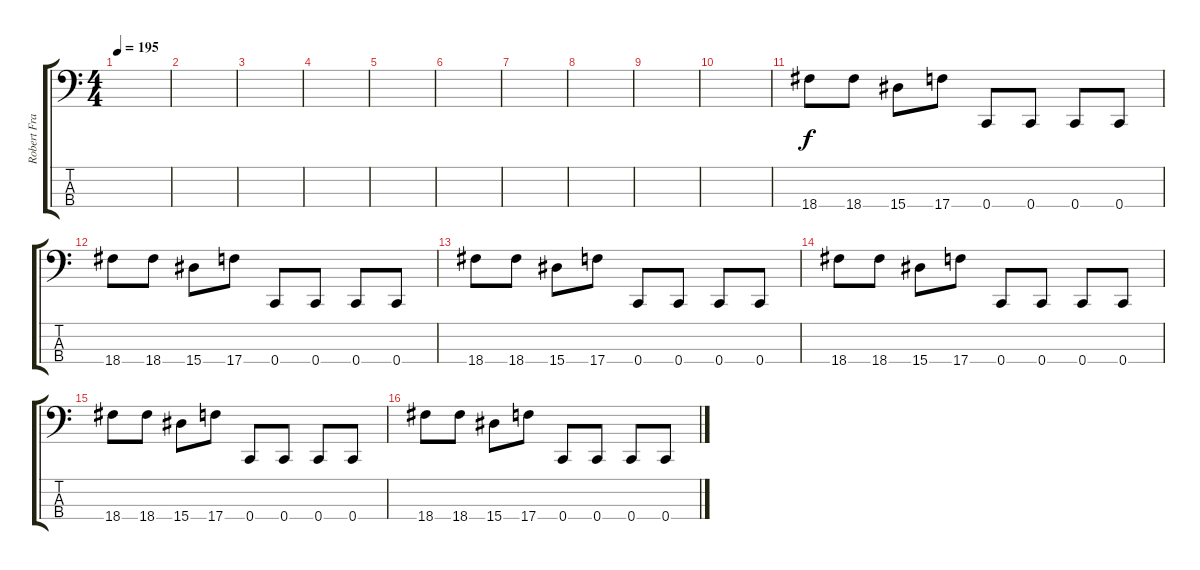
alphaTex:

\track ("Robert Frantic Bass" "Robert Fra") {instrument electricbasspick}
\staff {score tabs}
\tuning (F2 C2 G1 C1) {hide}
\ts (4 4)
\tempo 195
\clef f4
\ks c
|
|
|
|
|
|
|
|
|
|
18.4.8 18.4.8 15.4.8 17.4.8 0.4.8 0.4.8 0.4.8 0.4.8 |
18.4.8 18.4.8 15.4.8 17.4.8 0.4.8 0.4.8 0.4.8 0.4.8 |
18.4.8 18.4.8 15.4.8 17.4.8 0.4.8 0.4.8 0.4.8 0.4.8 |
18.4.8 18.4.8 15.4.8 17.4.8 0.4.8 0.4.8 0.4.8 0.4.8 |
18.4.8 18.4.8 15.4.8 17.4.8 0.4.8 0.4.8 0.4.8 0.4.8 |
18.4.8 18.4.8 15.4.8 17.4.8 0.4.8 0.4.8 0.4.8 0.4.8
